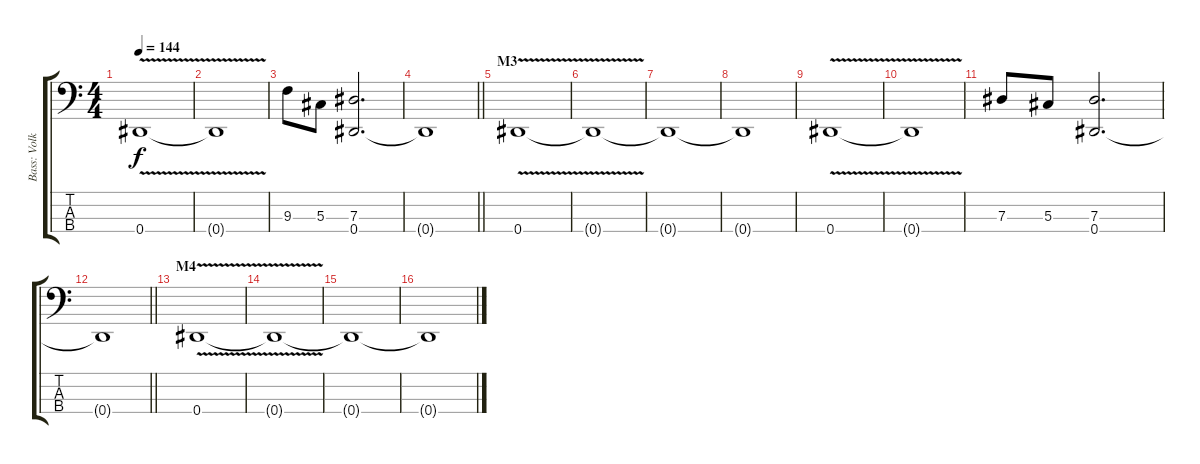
\track ("Bass: Volker" "Bass: Volk") {instrument synthbass2}
\staff {score tabs}
\tuning (Gb2 Db2 Ab1 Eb1) {hide}
\ts (4 4)
\tempo 144
\clef f4
\ks c
0.4{v}.1{dy f} |
0.4{t}.1 |
9.3.8 5.3.8 (7.3 0.4).2{d} |
\barLineRight lightlight
0.4{t}.1 |
\section ("" "M3")
0.4{v}.1 |
0.4{t}.1 |
0.4{t}.1 |
0.4{t}.1 |
0.4{v}.1 |
0.4{t}.1 |
7.3.8 5.3.8 (7.3 0.4).2{d} |
\barLineRight lightlight
0.4{t}.1 |
\section ("" "M4")
0.4{v}.1 |
0.4{t}.1 |
0.4{t}.1 |
0.4{t}.1
